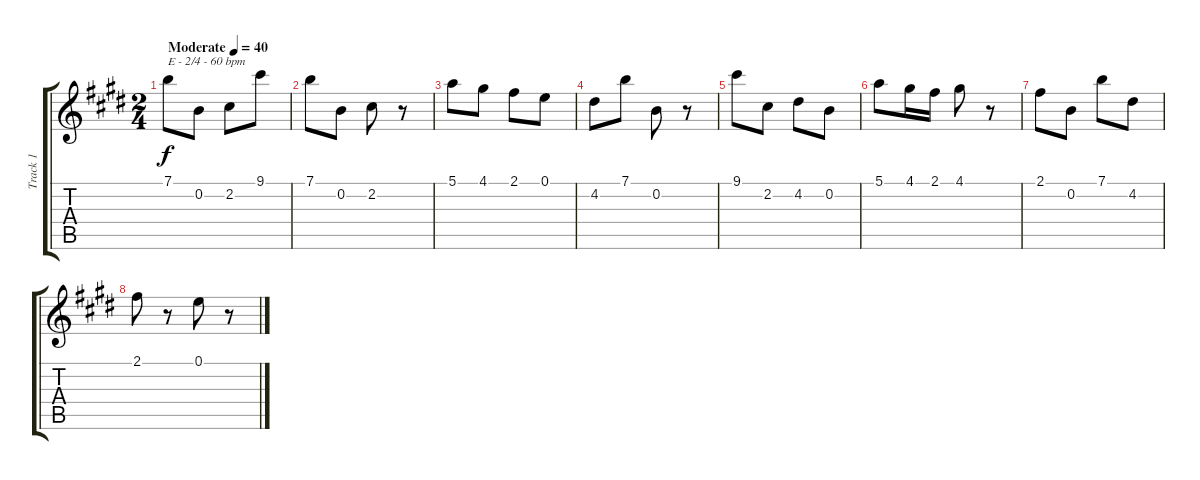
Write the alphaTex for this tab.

\track ("Track 1" "Track 1") {solo instrument acousticguitarsteel}
\staff {score tabs}
\tuning (E4 B3 G3 D3 A2 E2) {hide}
\ts (2 4)
\tempo (40 "Moderate")
\clef g2
\ks e
7.1.8{txt "E - 2/4 - 60 bpm" dy f instrument acousticguitarsteel} 0.2.8 2.2.8 9.1.8 |
7.1.8 0.2.8 2.2.8 r.8 |
5.1.8 4.1.8 2.1.8 0.1.8 |
4.2.8 7.1.8 0.2.8 r.8 |
9.1.8 2.2.8 4.2.8 0.2.8 |
5.1.8 4.1.16 2.1.16 4.1.8 r.8 |
2.1.8 0.2.8 7.1.8 4.2.8 |
2.1.8 r.8 0.1.8 r.8
